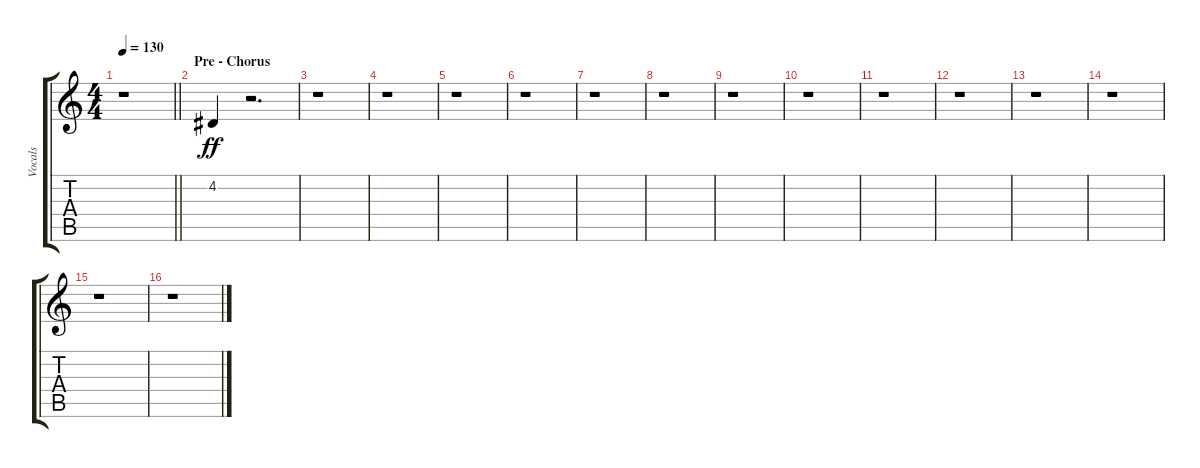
\track ("Vocals" "Vocals") {instrument clarinet}
\staff {score tabs}
\tuning (E4 B3 G3 D3 A2 E2) {hide}
\ts (4 4)
\tempo 130
\clef g2
\barLineRight lightlight
\ks c
r.1{dy ff} |
\section ("" "Pre - Chorus")
4.2.4 r.2{d} |
r.1 |
r.1 |
r.1 |
r.1 |
r.1 |
r.1 |
r.1 |
r.1 |
r.1 |
r.1 |
r.1 |
r.1 |
r.1 |
r.1
